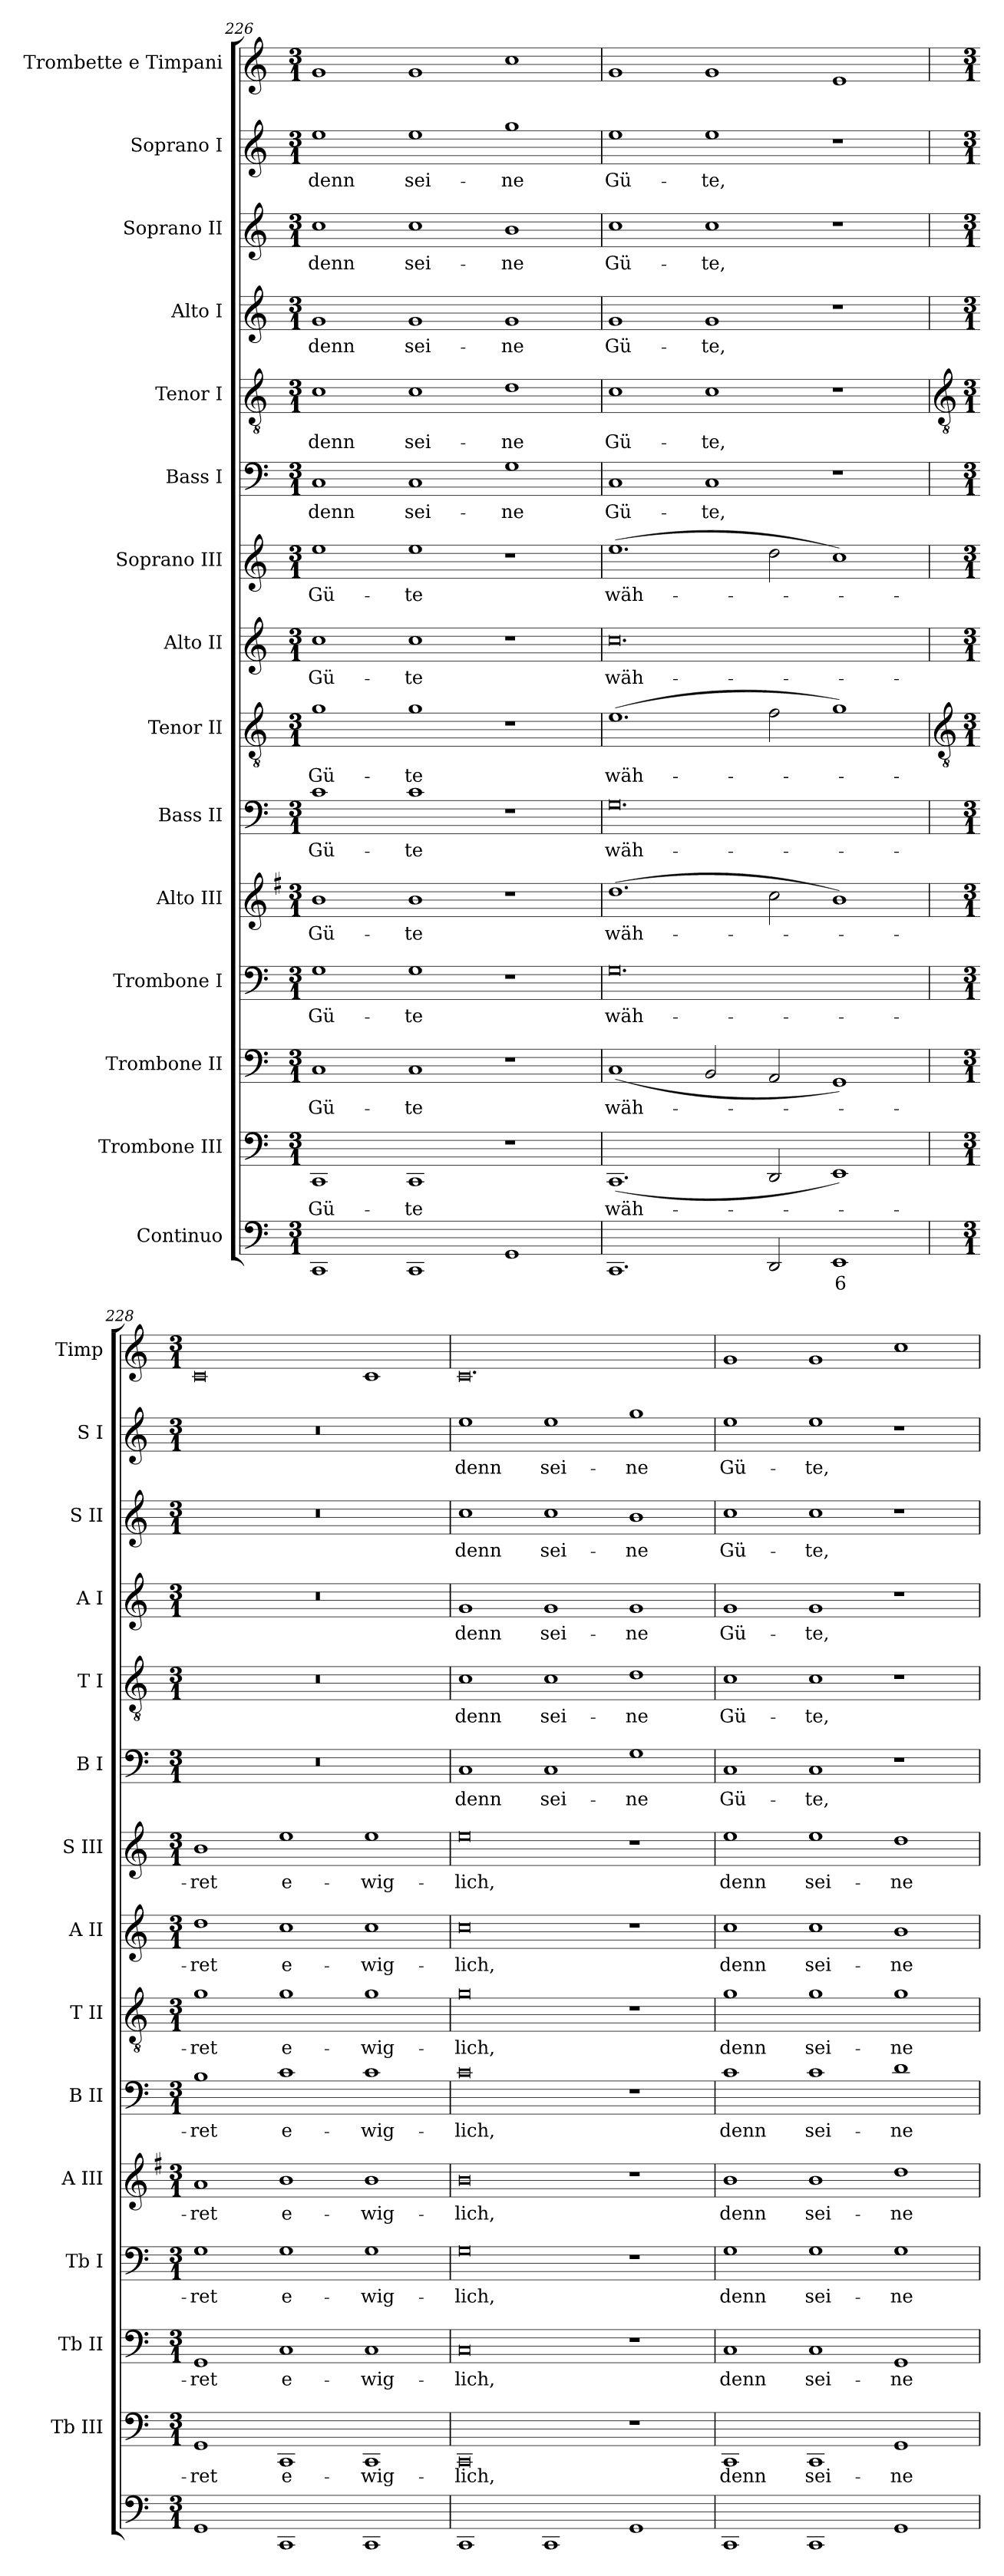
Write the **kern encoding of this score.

**kern	**text	**kern	**text	**kern	**text	**kern	**text	**kern	**text	**kern	**text	**kern	**text	**kern	**text	**kern	**text	**kern	**text	**kern	**text	**kern	**text	**kern	**text	**kern	**text	**kern
*part15	*part15	*part14	*part14	*part13	*part13	*part12	*part12	*part11	*part11	*part10	*part10	*part9	*part9	*part8	*part8	*part7	*part7	*part6	*part6	*part5	*part5	*part4	*part4	*part3	*part3	*part2	*part2	*part1
*staff15	*staff15	*staff14	*staff14	*staff13	*staff13	*staff12	*staff12	*staff11	*staff11	*staff10	*staff10	*staff9	*staff9	*staff8	*staff8	*staff7	*staff7	*staff6	*staff6	*staff5	*staff5	*staff4	*staff4	*staff3	*staff3	*staff2	*staff2	*staff1
*I"Continuo	*	*I"Trombone III	*	*I"Trombone II	*	*I"Trombone I	*	*I"Alto III	*	*I"Bass II	*	*I"Tenor II	*	*I"Alto II	*	*I"Soprano III	*	*I"Bass I	*	*I"Tenor I	*	*I"Alto I	*	*I"Soprano II	*	*I"Soprano I	*	*I"Trombette  e Timpani
*	*	*I'Tb III	*	*I'Tb II	*	*I'Tb I	*	*I'A III	*	*I'B II	*	*I'T II	*	*I'A II	*	*I'S III	*	*I'B I	*	*I'T I	*	*I'A I	*	*I'S II	*	*I'S I	*	*I'Timp
*clefF4	*	*clefF4	*	*clefF4	*	*clefF4	*	*clefG2	*	*clefF4	*	*clefGv2	*	*clefG2	*	*clefG2	*	*clefF4	*	*clefGv2	*	*clefG2	*	*clefG2	*	*clefG2	*	*clefG2
*	*	*	*	*	*	*	*	*ITrd4c7	*	*	*	*	*	*	*	*	*	*	*	*	*	*	*	*	*	*	*	*
*k[]	*	*k[]	*	*k[]	*	*k[]	*	*k[]	*	*k[]	*	*k[]	*	*k[]	*	*k[]	*	*k[]	*	*k[]	*	*k[]	*	*k[]	*	*k[]	*	*k[]
*C:	*	*C:	*	*C:	*	*C:	*	*C:	*	*C:	*	*C:	*	*C:	*	*C:	*	*C:	*	*C:	*	*C:	*	*C:	*	*C:	*	*C:
*M3/1	*	*M3/1	*	*M3/1	*	*M3/1	*	*M3/1	*	*M3/1	*	*M3/1	*	*M3/1	*	*M3/1	*	*M3/1	*	*M3/1	*	*M3/1	*	*M3/1	*	*M3/1	*	*M3/1
=226	=226	=226	=226	=226	=226	=226	=226	=226	=226	=226	=226	=226	=226	=226	=226	=226	=226	=226	=226	=226	=226	=226	=226	=226	=226	=226	=226	=226
!	!	!	!LO:LY:b	!	!LO:LY:b	!	!LO:LY:b	!	!LO:LY:b	!	!LO:LY:b	!	!LO:LY:b	!	!LO:LY:b	!	!LO:LY:b	!	!LO:LY:b	!	!LO:LY:b	!	!LO:LY:b	!	!LO:LY:b	!	!LO:LY:b	!
1CC	.	1CC	Gü-	1C	Gü-	1G	Gü-	1e	Gü-	1c	Gü-	1g	Gü-	1cc	Gü-	1ee	Gü-	1C	denn	1c	denn	1g	denn	1cc	denn	1ee	denn	1g
!	!	!	!LO:LY:b	!	!LO:LY:b	!	!LO:LY:b	!	!LO:LY:b	!	!LO:LY:b	!	!LO:LY:b	!	!LO:LY:b	!	!LO:LY:b	!	!LO:LY:b	!	!LO:LY:b	!	!LO:LY:b	!	!LO:LY:b	!	!LO:LY:b	!
1CC	.	1CC	-te	1C	-te	1G	-te	1e	-te	1c	-te	1g	-te	1cc	-te	1ee	-te	1C	sei-	1c	sei-	1g	sei-	1cc	sei-	1ee	sei-	1g
!	!	!	!	!	!	!	!	!	!	!	!	!	!	!	!	!	!	!	!LO:LY:b	!	!LO:LY:b	!	!LO:LY:b	!	!LO:LY:b	!	!LO:LY:b	!
1GG	.	1r	.	1r	.	1r	.	1r	.	1r	.	1r	.	1r	.	1r	.	1G	-ne	1d	-ne	1g	-ne	1b	-ne	1gg	-ne	1cc
=227	=227	=227	=227	=227	=227	=227	=227	=227	=227	=227	=227	=227	=227	=227	=227	=227	=227	=227	=227	=227	=227	=227	=227	=227	=227	=227	=227	=227
!	!	!	!LO:LY:b	!	!LO:LY:b	!	!LO:LY:b	!	!LO:LY:b	!	!LO:LY:b	!	!LO:LY:b	!	!LO:LY:b	!	!LO:LY:b	!	!LO:LY:b	!	!LO:LY:b	!	!LO:LY:b	!	!LO:LY:b	!	!LO:LY:b	!
1.CC	.	(<1.CC	wäh-	(<1C	wäh-	0.G	wäh-	(<1.g	wäh-	0.G	wäh-	(>1.e	wäh-	0.cc	wäh-	(>1.ee	wäh-	1C	Gü-	1c	Gü-	1g	Gü-	1cc	Gü-	1ee	Gü-	1g
!	!	!	!	!	!	!	!	!	!	!	!	!	!	!	!	!	!	!	!LO:LY:b	!	!LO:LY:b	!	!LO:LY:b	!	!LO:LY:b	!	!LO:LY:b	!
.	.	.	.	2BB	.	.	.	.	.	.	.	.	.	.	.	.	.	1C	-te,	1c	-te,	1g	-te,	1cc	-te,	1ee	-te,	1g
2DD	.	2DD	.	2AA	.	.	.	2f	.	.	.	2f	.	.	.	2dd	.	.	.	.	.	.	.	.	.	.	.	.
!	!LO:LY:b	!	!	!	!	!	!	!	!	!	!	!	!	!	!	!	!	!	!	!	!	!	!	!	!	!	!	!
1EE	6	1EE)	.	1GG)	.	.	.	1e)	.	.	.	1g)	.	.	.	1cc)	.	1r	.	1r	.	1r	.	1r	.	1r	.	1e
!!LO:LB:g=z
=228	=228	=228	=228	=228	=228	=228	=228	=228	=228	=228	=228	=228	=228	=228	=228	=228	=228	=228	=228	=228	=228	=228	=228	=228	=228	=228	=228	=228
*	*	*	*	*	*	*	*	*	*	*	*	*clefGv2	*	*	*	*	*	*	*	*clefGv2	*	*	*	*	*	*	*	*
*M3/1	*	*M3/1	*	*M3/1	*	*M3/1	*	*M3/1	*	*M3/1	*	*M3/1	*	*M3/1	*	*M3/1	*	*M3/1	*	*M3/1	*	*M3/1	*	*M3/1	*	*M3/1	*	*M3/1
!	!	!	!LO:LY:b	!	!LO:LY:b	!	!LO:LY:b	!	!LO:LY:b	!	!LO:LY:b	!	!LO:LY:b	!	!LO:LY:b	!	!LO:LY:b	!LO:N:vis=0	!	!LO:N:vis=0	!	!LO:N:vis=0	!	!LO:N:vis=0	!	!LO:N:vis=0	!	!
1GG	.	1GG	ret	1GG	ret	1G	-ret	1d	ret	1B	-ret	1g	ret	1dd	-ret	1b	ret	0.r	.	0.r	.	0.r	.	0.r	.	0.r	.	0c
!	!	!	!LO:LY:b	!	!LO:LY:b	!	!LO:LY:b	!	!LO:LY:b	!	!LO:LY:b	!	!LO:LY:b	!	!LO:LY:b	!	!LO:LY:b	!	!	!	!	!	!	!	!	!	!	!
1CC	.	1CC	e-	1C	e-	1G	e-	1e	e-	1c	e-	1g	e-	1cc	e-	1ee	e-	.	.	.	.	.	.	.	.	.	.	.
!	!	!	!LO:LY:b	!	!LO:LY:b	!	!LO:LY:b	!	!LO:LY:b	!	!LO:LY:b	!	!LO:LY:b	!	!LO:LY:b	!	!LO:LY:b	!	!	!	!	!	!	!	!	!	!	!
1CC	.	1CC	-wig-	1C	-wig-	1G	-wig-	1e	-wig-	1c	-wig-	1g	-wig-	1cc	-wig-	1ee	-wig-	.	.	.	.	.	.	.	.	.	.	1c
=229	=229	=229	=229	=229	=229	=229	=229	=229	=229	=229	=229	=229	=229	=229	=229	=229	=229	=229	=229	=229	=229	=229	=229	=229	=229	=229	=229	=229
!	!	!	!LO:LY:b	!	!LO:LY:b	!	!LO:LY:b	!	!LO:LY:b	!	!LO:LY:b	!	!LO:LY:b	!	!LO:LY:b	!	!LO:LY:b	!	!LO:LY:b	!	!LO:LY:b	!	!LO:LY:b	!	!LO:LY:b	!	!LO:LY:b	!
1CC	.	0CC	-lich,	0C	-lich,	0G	-lich,	0e	-lich,	0c	-lich,	0g	-lich,	0cc	-lich,	0ee	-lich,	1C	denn	1c	denn	1g	denn	1cc	denn	1ee	denn	0.c
!	!	!	!	!	!	!	!	!	!	!	!	!	!	!	!	!	!	!	!LO:LY:b	!	!LO:LY:b	!	!LO:LY:b	!	!LO:LY:b	!	!LO:LY:b	!
1CC	.	.	.	.	.	.	.	.	.	.	.	.	.	.	.	.	.	1C	sei-	1c	sei-	1g	sei-	1cc	sei-	1ee	sei-	.
!	!	!	!	!	!	!	!	!	!	!	!	!	!	!	!	!	!	!	!LO:LY:b	!	!LO:LY:b	!	!LO:LY:b	!	!LO:LY:b	!	!LO:LY:b	!
1GG	.	1r	.	1r	.	1r	.	1r	.	1r	.	1r	.	1r	.	1r	.	1G	-ne	1d	-ne	1g	-ne	1b	-ne	1gg	-ne	.
=230	=230	=230	=230	=230	=230	=230	=230	=230	=230	=230	=230	=230	=230	=230	=230	=230	=230	=230	=230	=230	=230	=230	=230	=230	=230	=230	=230	=230
!	!	!	!LO:LY:b	!	!LO:LY:b	!	!LO:LY:b	!	!LO:LY:b	!	!LO:LY:b	!	!LO:LY:b	!	!LO:LY:b	!	!LO:LY:b	!	!LO:LY:b	!	!LO:LY:b	!	!LO:LY:b	!	!LO:LY:b	!	!LO:LY:b	!
1CC	.	1CC	denn	1C	denn	1G	denn	1e	denn	1c	denn	1g	denn	1cc	denn	1ee	denn	1C	Gü-	1c	Gü-	1g	Gü-	1cc	Gü-	1ee	Gü-	1g
!	!	!	!LO:LY:b	!	!LO:LY:b	!	!LO:LY:b	!	!LO:LY:b	!	!LO:LY:b	!	!LO:LY:b	!	!LO:LY:b	!	!LO:LY:b	!	!LO:LY:b	!	!LO:LY:b	!	!LO:LY:b	!	!LO:LY:b	!	!LO:LY:b	!
1CC	.	1CC	sei-	1C	sei-	1G	sei-	1e	sei-	1c	sei-	1g	sei-	1cc	sei-	1ee	sei-	1C	-te,	1c	-te,	1g	-te,	1cc	-te,	1ee	-te,	1g
!	!	!	!LO:LY:b	!	!LO:LY:b	!	!LO:LY:b	!	!LO:LY:b	!	!LO:LY:b	!	!LO:LY:b	!	!LO:LY:b	!	!LO:LY:b	!	!	!	!	!	!	!	!	!	!	!
1GG	.	1GG	-ne	1GG	-ne	1G	-ne	1g	-ne	1d	-ne	1g	-ne	1b	-ne	1dd	-ne	1r	.	1r	.	1r	.	1r	.	1r	.	1cc
=	=	=	=	=	=	=	=	=	=	=	=	=	=	=	=	=	=	=	=	=	=	=	=	=	=	=	=	=
*-	*-	*-	*-	*-	*-	*-	*-	*-	*-	*-	*-	*-	*-	*-	*-	*-	*-	*-	*-	*-	*-	*-	*-	*-	*-	*-	*-	*-
